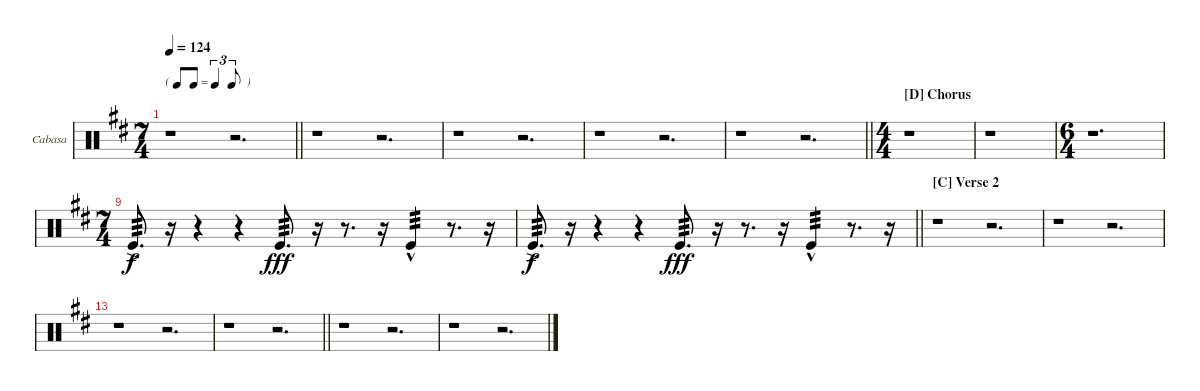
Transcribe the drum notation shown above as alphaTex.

\bracketExtendMode nobrackets
\firstSystemTrackNameOrientation horizontal
\otherSystemsTrackNameOrientation horizontal
\defaultBarNumberDisplay FirstOfSystem
\track ("Receipt Rip Fx" "Cabasa") {instrument percussion}
\staff {score}
\articulation defaults
\ts (7 4)
\tf triplet8th
\tempo 124
\clef neutral
\scale
0.5
\barLineRight lightlight
\ks d
r.1{dy fff} r.2{d} |
\scale
0.5 r.1 r.2{d} |
\scale
0.5 r.1 r.2{d} |
\scale
0.5 r.1 r.2{d} |
\scale
0.5
\barLineRight lightlight
r.1 r.2{d} |
\ts (4 4)
\beaming (8 2 2 2 2)
\section ("D" "Chorus")
\scale
0.585714 r.1 |
\scale
0.414286 r.1 |
\ts (6 4)
\beaming (8 6 6)
\scale
0.224044 r.1{d} |
\ts (7 4)
\beaming (8 6 4 4)
\scale
0.775956 "Kick (hit)"{ac}.8{d tp 3 dy f} r.16 r.4 r.4 "Kick (hit)".8{d tp 3 dy fff beam split} r.16{beam split} r.8{d beam split} r.16{beam split} "Kick (hit)"{hac}.4{tp 3 beam split} r.8{d} r.16 |
\scale
0.726257
\barLineRight lightlight "Kick (hit)"{ac}.8{d tp 3 dy f}
r.16 r.4 r.4 "Kick (hit)".8{d tp 3 dy fff beam split} r.16{beam split} r.8{d beam split} r.16{beam split} "Kick (hit)"{hac}.4{tp 3 beam split} r.8{d} r.16 |
\section ("C" "Verse 2")
\scale
0.273743 r.1 r.2{d} |
\scale
0.5 r.1 r.2{d} |
\scale
0.5 r.1 r.2{d} |
\scale
0.5
\barLineRight lightlight
r.1 r.2{d} |
\scale
0.5 r.1 r.2{d} |
\scale
0.5 r.1 r.2{d}
